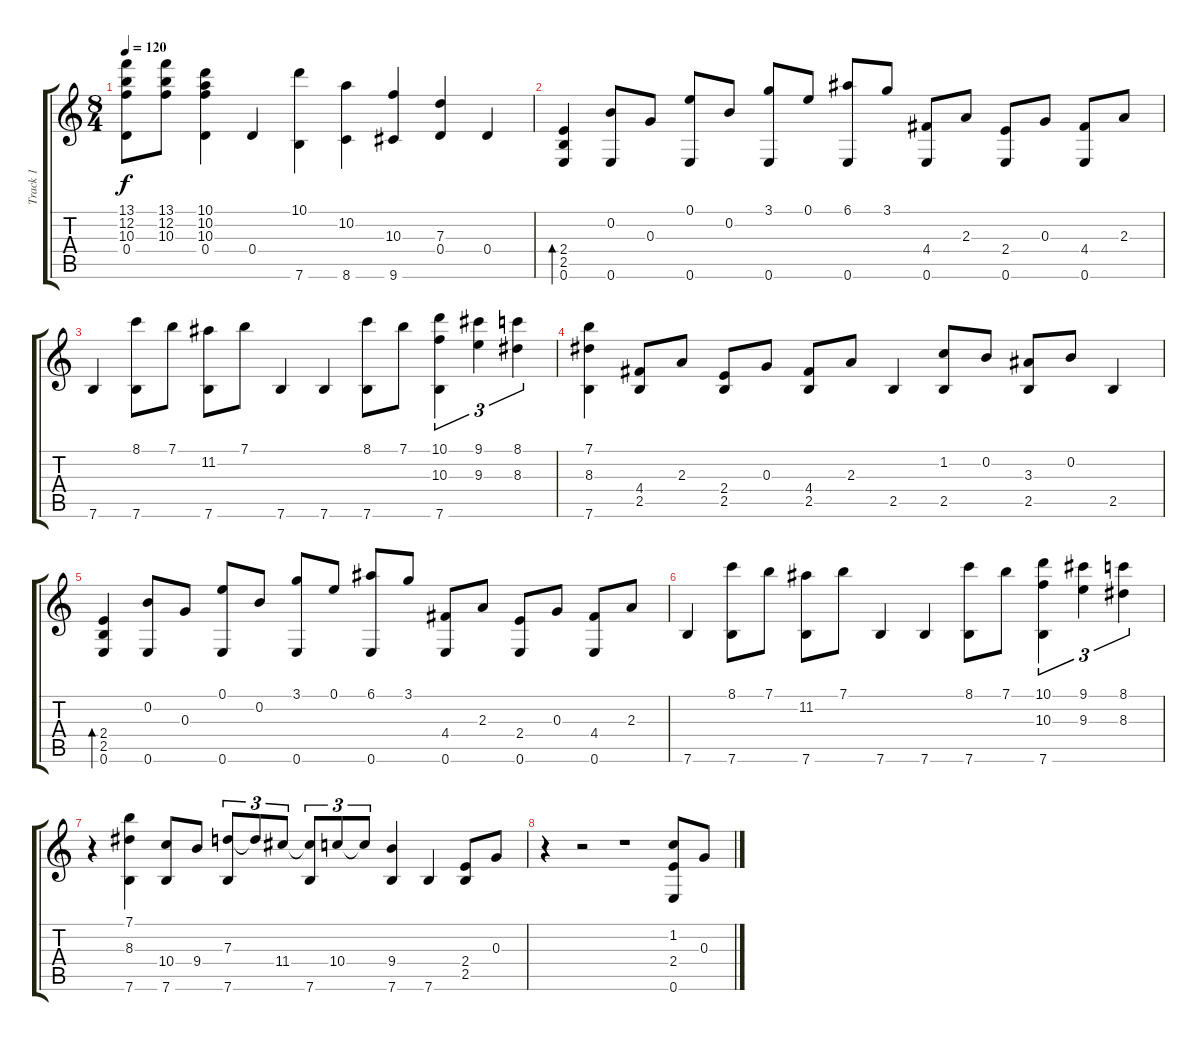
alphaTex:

\track ("Track 1" "Track 1") {instrument acousticguitarsteel}
\staff {score tabs}
\tuning (E4 B3 G3 D3 A2 E2) {hide}
\ts (8 4)
\tempo 120
\clef g2
\ks c
(13.1 12.2 10.3 0.4).8{dy f} (13.1 12.2 10.3).8 (10.1 10.2 10.3 0.4).4 0.4.4 (10.1 7.6).4 (10.2 8.6).4 (10.3 9.6).4 (7.3 0.4).4 0.4.4 |
(2.4 2.5 0.6).4{bd 30} (0.2 0.6).8 0.3.8 (0.1 0.6).8 0.2.8 (3.1 0.6).8 0.1.8 (6.1 0.6).8 3.1.8 (4.4 0.6).8 2.3.8 (2.4 0.6).8 0.3.8 (4.4 0.6).8 2.3.8 |
7.6.4 (8.1 7.6).8 7.1.8 (11.2 7.6).8 7.1.8 7.6.4 7.6.4 (8.1 7.6).8 7.1.8 (10.1 10.3 7.6).4{tu (3 2)} (9.1 9.3).4{tu (3 2)} (8.1 8.3).4{tu (3 2)} |
(7.1 8.3 7.6).4 (4.4 2.5).8 2.3.8 (2.4 2.5).8 0.3.8 (4.4 2.5).8 2.3.8 2.5.4 (1.2 2.5).8 0.2.8 (3.3 2.5).8 0.2.8 2.5.4 |
(2.4 2.5 0.6).4{bd 30} (0.2 0.6).8 0.3.8 (0.1 0.6).8 0.2.8 (3.1 0.6).8 0.1.8 (6.1 0.6).8 3.1.8 (4.4 0.6).8 2.3.8 (2.4 0.6).8 0.3.8 (4.4 0.6).8 2.3.8 |
7.6.4 (8.1 7.6).8 7.1.8 (11.2 7.6).8 7.1.8 7.6.4 7.6.4 (8.1 7.6).8 7.1.8 (10.1 10.3 7.6).4{tu (3 2)} (9.1 9.3).4{tu (3 2)} (8.1 8.3).4{tu (3 2)} |
r.4 (7.1 8.3 7.6).4 (10.4 7.6).8 9.4.8 (7.3 7.6).8{tu (3 2)} 7.3{t}.8{tu (3 2)} 11.4.8{tu (3 2)} (11.4{t} 7.6).8{tu (3 2)} 10.4.8{tu (3 2)} 10.4{t}.8{tu (3 2)} (9.4 7.6).4 7.6.4 (2.4 2.5).8 0.3.8 |
r.4 r.2 r.1 (1.2 2.4 0.6).8 0.3.8
